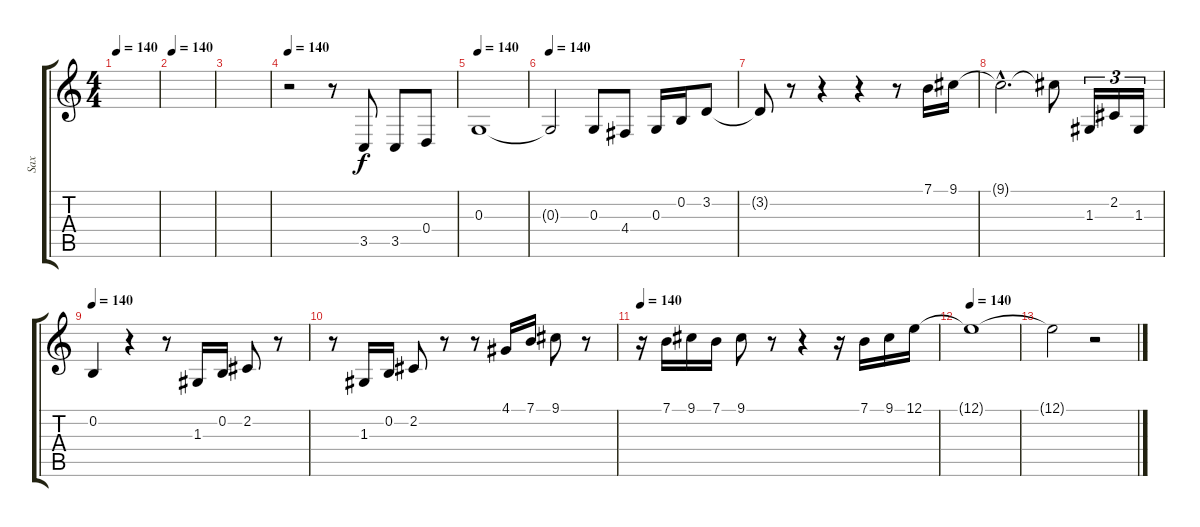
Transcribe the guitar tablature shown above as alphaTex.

\track ("Sax" "Sax") {instrument tenorsax}
\staff {score tabs}
\tuning (E4 B3 G3 D3 A2 E2) {hide}
\ts (4 4)
\tempo 140
\clef g2
\ks c
|
\tempo 140
|
|
\tempo 140
r.2 r.8 3.5.8 3.5.8 0.4.8 |
\tempo 140
0.3.1 |
\tempo 140
0.3{t}.2 0.3.8 4.4.8 0.3.16 0.2.16 3.2.8 |
3.2{t}.8 r.8 r.4 r.4 r.8 7.1.16 9.1.16 |
9.1{hac t}.2{d} 9.1{t}.8 1.3.16{tu (3 2)} 2.2.16{tu (3 2)} 1.3.16{tu (3 2)} |
\tempo 140
0.2.4 r.4 r.8 1.3.16 0.2.16 2.2.8 r.8 |
r.8 1.3.16 0.2.16 2.2.8 r.8 r.8 4.1.16 7.1.16 9.1.8 r.8 |
\tempo 140
r.16 7.1.16 9.1.16 7.1.16 9.1.8 r.8 r.4 r.16 7.1.16 9.1.16 12.1.16 |
\tempo 140
12.1{t}.1 |
12.1{t}.2 r.2
